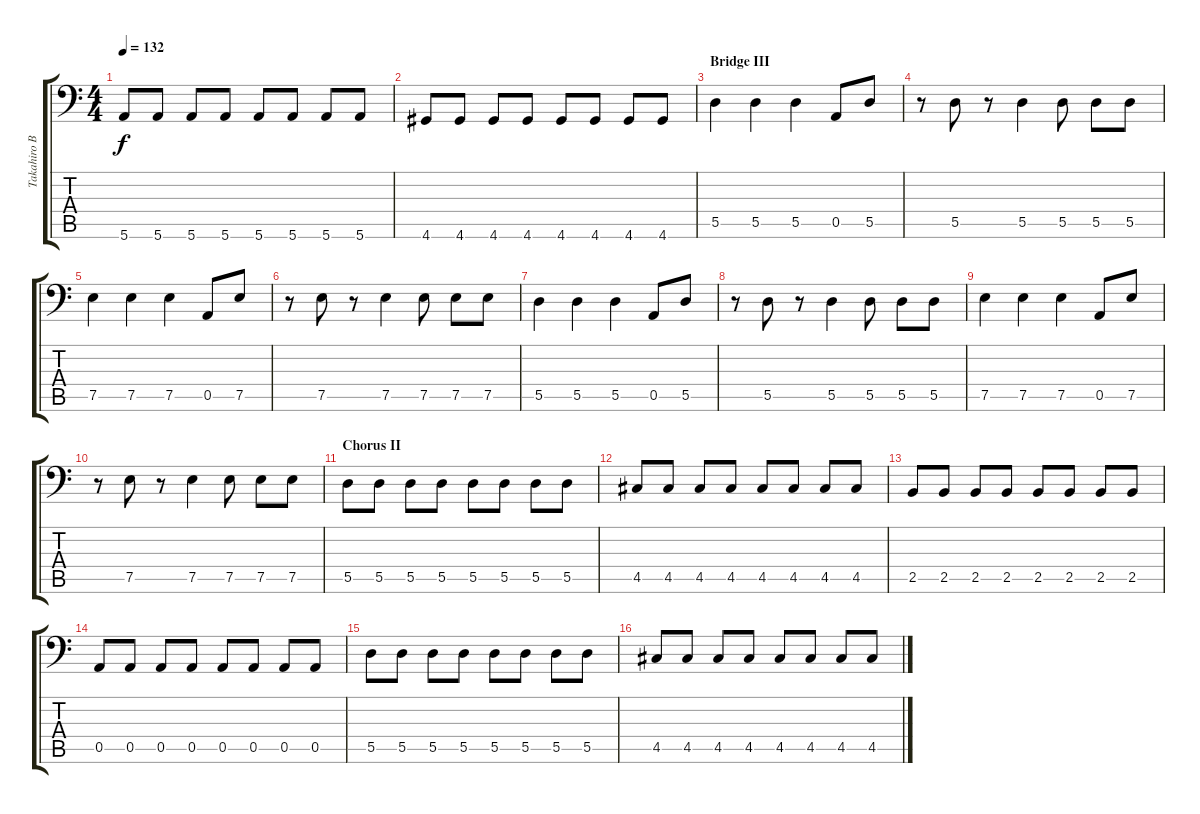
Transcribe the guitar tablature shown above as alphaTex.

\track ("Takahiro Bass" "Takahiro B") {instrument electricbasspick}
\staff {score tabs}
\tuning (E3 B2 G2 D2 A1 E1) {hide}
\ts (4 4)
\tempo 132
\clef f4
\ks c
5.6.8{dy f} 5.6.8 5.6.8 5.6.8 5.6.8 5.6.8 5.6.8 5.6.8 |
4.6.8 4.6.8 4.6.8 4.6.8 4.6.8 4.6.8 4.6.8 4.6.8 |
\section ("" "Bridge III")
5.5.4 5.5.4 5.5.4 0.5.8 5.5.8 |
r.8 5.5.8 r.8 5.5.4 5.5.8 5.5.8 5.5.8 |
7.5.4 7.5.4 7.5.4 0.5.8 7.5.8 |
r.8 7.5.8 r.8 7.5.4 7.5.8 7.5.8 7.5.8 |
5.5.4 5.5.4 5.5.4 0.5.8 5.5.8 |
r.8 5.5.8 r.8 5.5.4 5.5.8 5.5.8 5.5.8 |
7.5.4 7.5.4 7.5.4 0.5.8 7.5.8 |
r.8 7.5.8 r.8 7.5.4 7.5.8 7.5.8 7.5.8 |
\section ("" "Chorus II")
5.5.8 5.5.8 5.5.8 5.5.8 5.5.8 5.5.8 5.5.8 5.5.8 |
4.5.8 4.5.8 4.5.8 4.5.8 4.5.8 4.5.8 4.5.8 4.5.8 |
2.5.8 2.5.8 2.5.8 2.5.8 2.5.8 2.5.8 2.5.8 2.5.8 |
0.5.8 0.5.8 0.5.8 0.5.8 0.5.8 0.5.8 0.5.8 0.5.8 |
5.5.8 5.5.8 5.5.8 5.5.8 5.5.8 5.5.8 5.5.8 5.5.8 |
4.5.8 4.5.8 4.5.8 4.5.8 4.5.8 4.5.8 4.5.8 4.5.8
